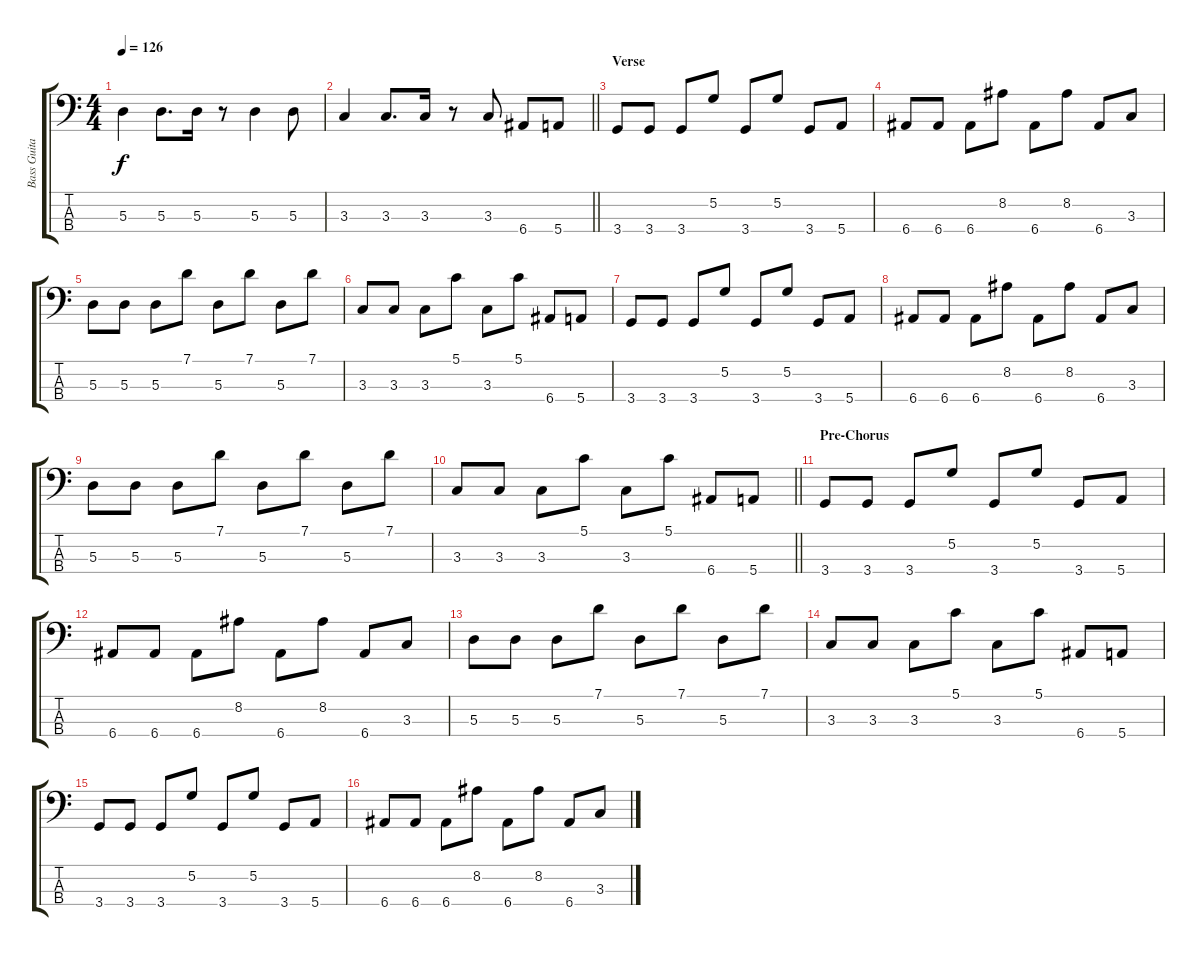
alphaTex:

\track ("Bass Guitar" "Bass Guita") {instrument electricbassfinger}
\staff {score tabs}
\tuning (G2 D2 A1 E1) {hide}
\ts (4 4)
\tempo 126
\clef f4
\ks c
5.3.4{dy f} 5.3.8{d} 5.3.16 r.8 5.3.4 5.3.8 |
\barLineRight lightlight
3.3.4 3.3.8{d} 3.3.16 r.8 3.3.8 6.4.8 5.4.8 |
\section ("" "Verse")
3.4.8 3.4.8 3.4.8 5.2.8 3.4.8 5.2.8 3.4.8 5.4.8 |
6.4.8 6.4.8 6.4.8 8.2.8 6.4.8 8.2.8 6.4.8 3.3.8 |
5.3.8 5.3.8 5.3.8 7.1.8 5.3.8 7.1.8 5.3.8 7.1.8 |
3.3.8 3.3.8 3.3.8 5.1.8 3.3.8 5.1.8 6.4.8 5.4.8 |
3.4.8 3.4.8 3.4.8 5.2.8 3.4.8 5.2.8 3.4.8 5.4.8 |
6.4.8 6.4.8 6.4.8 8.2.8 6.4.8 8.2.8 6.4.8 3.3.8 |
5.3.8 5.3.8 5.3.8 7.1.8 5.3.8 7.1.8 5.3.8 7.1.8 |
\barLineRight lightlight
3.3.8 3.3.8 3.3.8 5.1.8 3.3.8 5.1.8 6.4.8 5.4.8 |
\section ("" "Pre-Chorus")
3.4.8 3.4.8 3.4.8 5.2.8 3.4.8 5.2.8 3.4.8 5.4.8 |
6.4.8 6.4.8 6.4.8 8.2.8 6.4.8 8.2.8 6.4.8 3.3.8 |
5.3.8 5.3.8 5.3.8 7.1.8 5.3.8 7.1.8 5.3.8 7.1.8 |
3.3.8 3.3.8 3.3.8 5.1.8 3.3.8 5.1.8 6.4.8 5.4.8 |
3.4.8 3.4.8 3.4.8 5.2.8 3.4.8 5.2.8 3.4.8 5.4.8 |
6.4.8 6.4.8 6.4.8 8.2.8 6.4.8 8.2.8 6.4.8 3.3.8
